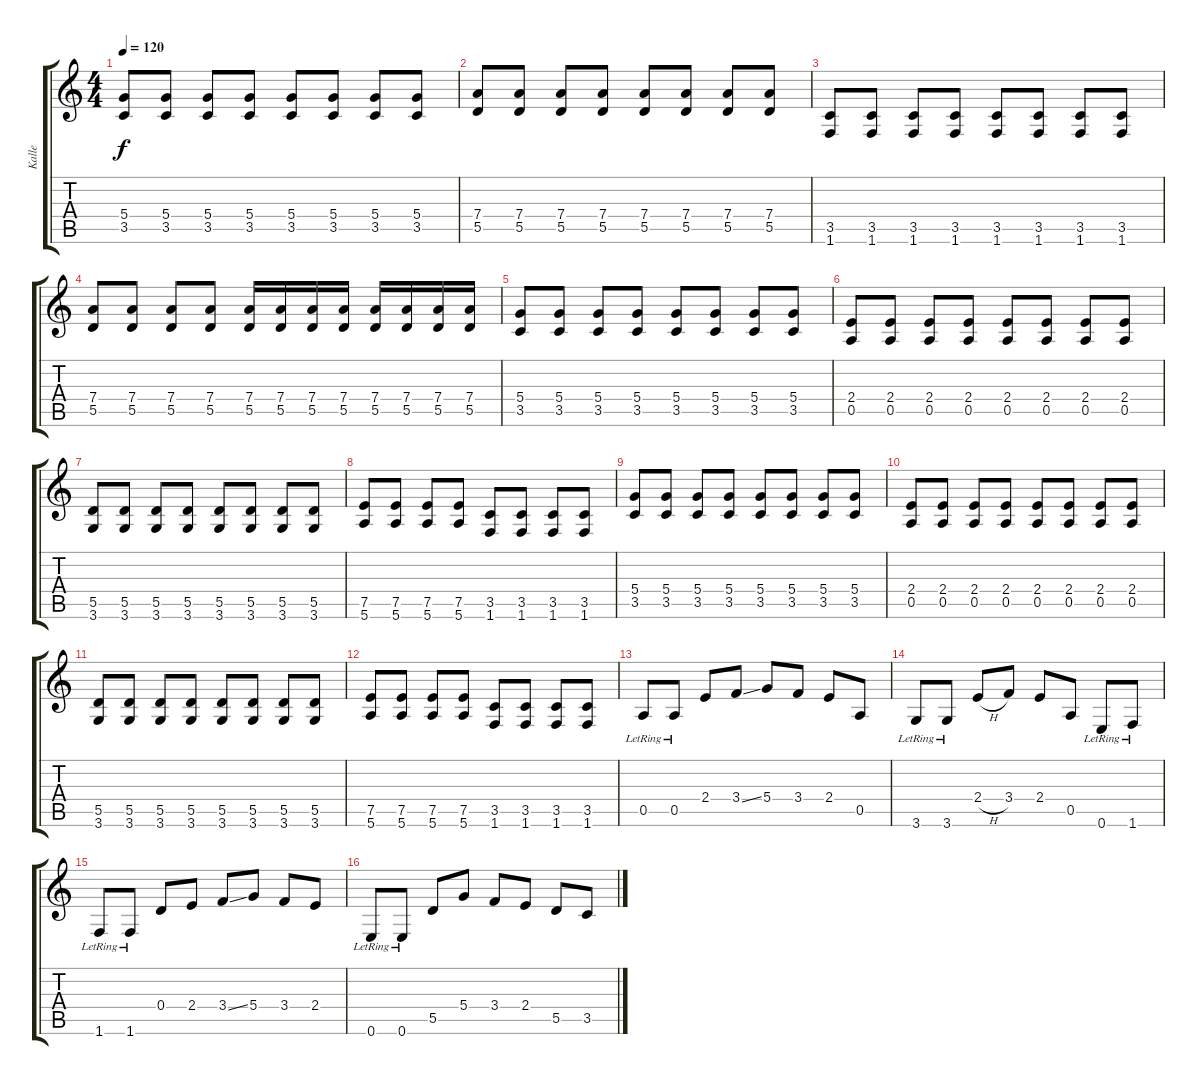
\track ("Kalle" "Kalle") {instrument electricguitarclean}
\staff {score tabs}
\tuning (E4 B3 G3 D3 A2 E2) {hide}
\ts (4 4)
\tempo 120
\clef g2
\ks c
(5.4 3.5).8{dy f} (5.4 3.5).8 (5.4 3.5).8 (5.4 3.5).8 (5.4 3.5).8 (5.4 3.5).8 (5.4 3.5).8 (5.4 3.5).8 |
(7.4 5.5).8 (7.4 5.5).8 (7.4 5.5).8 (7.4 5.5).8 (7.4 5.5).8 (7.4 5.5).8 (7.4 5.5).8 (7.4 5.5).8 |
(3.5 1.6).8 (3.5 1.6).8 (3.5 1.6).8 (3.5 1.6).8 (3.5 1.6).8 (3.5 1.6).8 (3.5 1.6).8 (3.5 1.6).8 |
(7.4 5.5).8 (7.4 5.5).8 (7.4 5.5).8 (7.4 5.5).8 (7.4 5.5).16 (7.4 5.5).16 (7.4 5.5).16 (7.4 5.5).16 (7.4 5.5).16 (7.4 5.5).16 (7.4 5.5).16 (7.4 5.5).16 |
(5.4 3.5).8{volume 16 instrument distortionguitar} (5.4 3.5).8 (5.4 3.5).8 (5.4 3.5).8 (5.4 3.5).8 (5.4 3.5).8 (5.4 3.5).8 (5.4 3.5).8 |
(2.4 0.5).8 (2.4 0.5).8 (2.4 0.5).8 (2.4 0.5).8 (2.4 0.5).8 (2.4 0.5).8 (2.4 0.5).8 (2.4 0.5).8 |
(5.5 3.6).8 (5.5 3.6).8 (5.5 3.6).8 (5.5 3.6).8 (5.5 3.6).8 (5.5 3.6).8 (5.5 3.6).8 (5.5 3.6).8 |
(7.5 5.6).8 (7.5 5.6).8 (7.5 5.6).8 (7.5 5.6).8 (3.5 1.6).8 (3.5 1.6).8 (3.5 1.6).8 (3.5 1.6).8 |
(5.4 3.5).8 (5.4 3.5).8 (5.4 3.5).8 (5.4 3.5).8 (5.4 3.5).8 (5.4 3.5).8 (5.4 3.5).8 (5.4 3.5).8 |
(2.4 0.5).8 (2.4 0.5).8 (2.4 0.5).8 (2.4 0.5).8 (2.4 0.5).8 (2.4 0.5).8 (2.4 0.5).8 (2.4 0.5).8 |
(5.5 3.6).8 (5.5 3.6).8 (5.5 3.6).8 (5.5 3.6).8 (5.5 3.6).8 (5.5 3.6).8 (5.5 3.6).8 (5.5 3.6).8 |
(7.5 5.6).8 (7.5 5.6).8 (7.5 5.6).8 (7.5 5.6).8 (3.5 1.6).8 (3.5 1.6).8 (3.5 1.6).8 (3.5 1.6).8 |
0.5{lr}.8{volume 15 instrument electricguitarclean} 0.5{lr}.8 2.4.8 3.4{ss}.8 5.4.8 3.4.8 2.4.8 0.5.8 |
3.6{lr}.8 3.6{lr}.8 2.4{h}.8 3.4.8 2.4.8 0.5.8 0.6{lr}.8 1.6{lr}.8 |
1.6{lr}.8 1.6{lr}.8 0.4.8 2.4.8 3.4{ss}.8 5.4.8 3.4.8 2.4.8 |
0.6{lr}.8 0.6{lr}.8 5.5.8 5.4.8 3.4.8 2.4.8 5.5.8 3.5.8
